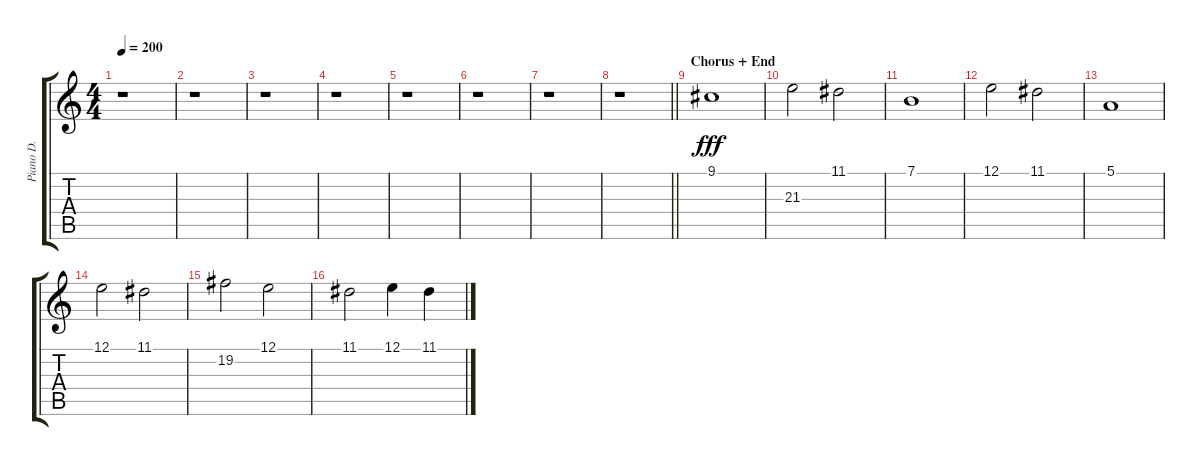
\track ("Piano D." "Piano D.") {instrument acousticgrandpiano}
\staff {score tabs}
\tuning (E4 B3 G3 D3 A2 E2) {hide}
\ts (4 4)
\tempo 200
\clef g2
\ks c
r.1{dy fff} |
r.1 |
r.1 |
r.1 |
r.1 |
r.1 |
r.1 |
\barLineRight lightlight
r.1 |
\section ("" "Chorus + End")
9.1.1 |
21.3.2 11.1.2 |
7.1.1 |
12.1.2 11.1.2 |
5.1.1 |
12.1.2 11.1.2 |
19.2.2 12.1.2 |
11.1.2 12.1.4 11.1.4
